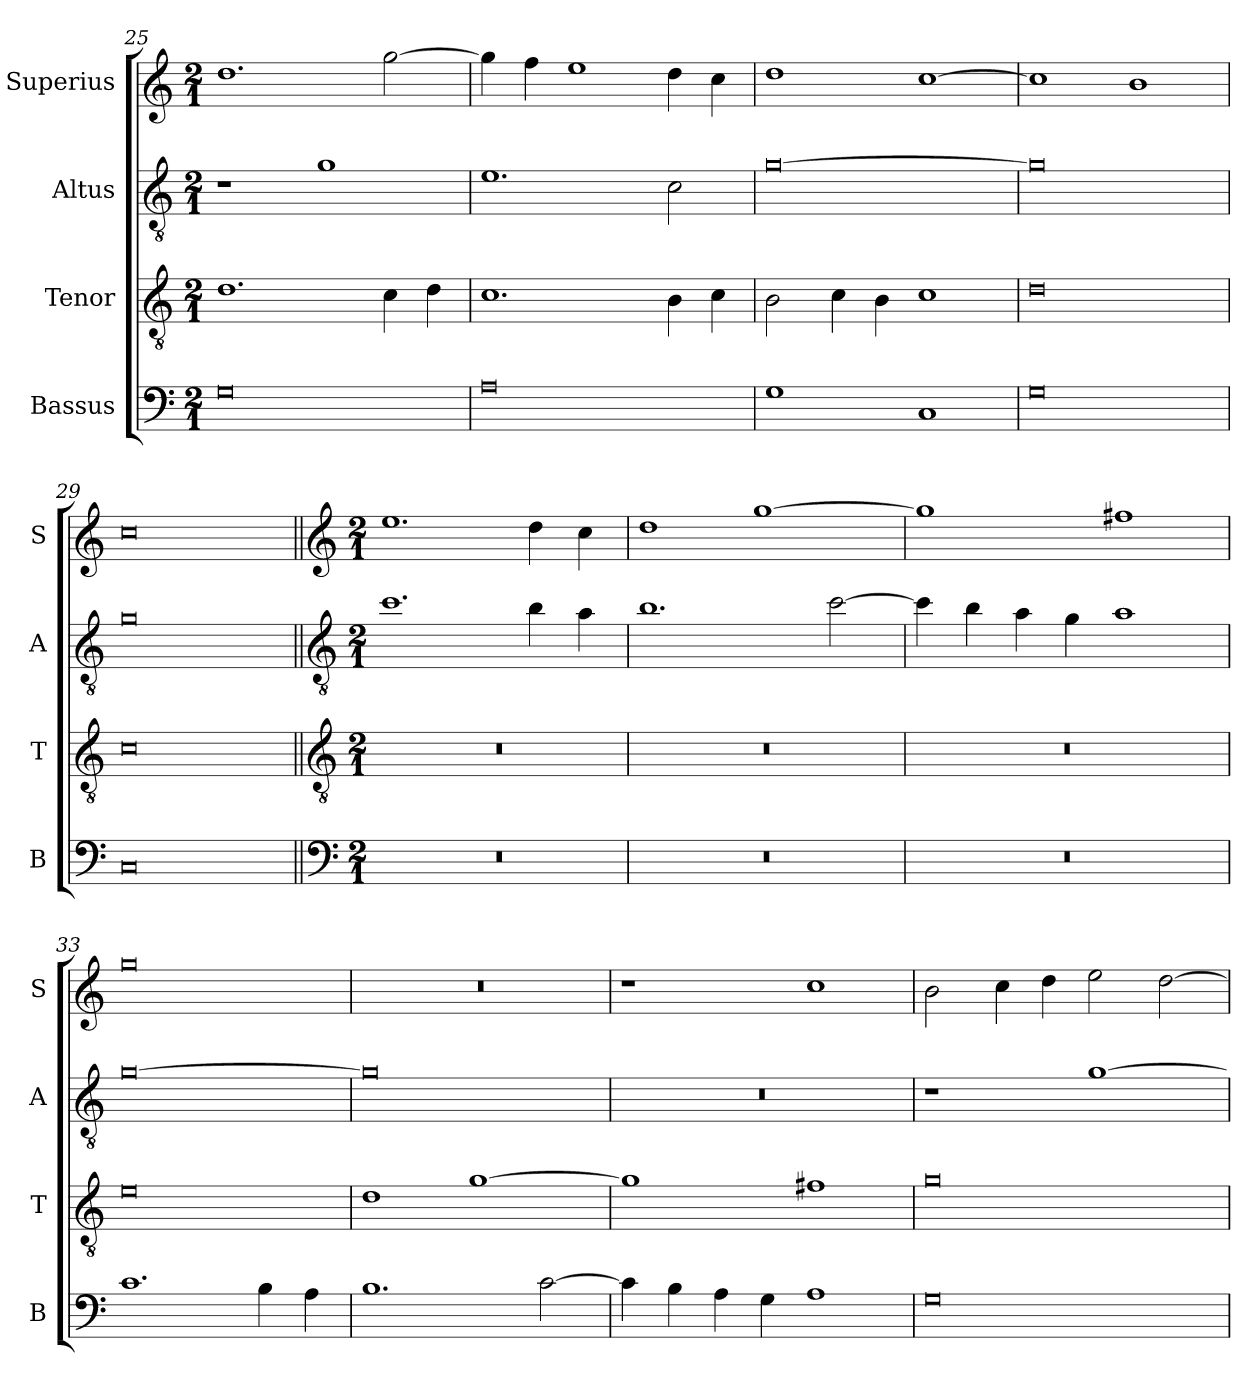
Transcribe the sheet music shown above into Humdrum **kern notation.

**kern	**kern	**kern	**kern
*part4	*part3	*part2	*part1
*staff4	*staff3	*staff2	*staff1
*I"Bassus	*I"Tenor	*I"Altus	*I"Superius
*I'B	*I'T	*I'A	*I'S
*clefF4	*clefGv2	*clefGv2	*clefG2
*k[]	*k[]	*k[]	*k[]
*M2/1	*M2/1	*M2/1	*M2/1
=25	=25	=25	=25
0G	1.d	1r	1.dd
.	.	1g	.
.	4c	.	[2gg
.	4d	.	.
=26	=26	=26	=26
0A	1.c	1.e	4gg]
.	.	.	4ff
.	.	.	1ee
.	4B	2c	4dd
.	4c	.	4cc
=27	=27	=27	=27
1G	2B	[0g	1dd
.	4c	.	.
.	4B	.	.
1C	1c	.	[1cc
=28	=28	=28	=28
0G	0d	0g]	1cc]
.	.	.	1b
=29	=29	=29	=29
0C	0c	0g	0cc
!!LO:LB:g=z
=30||	=30||	=30||	=30||
*clefF4	*clefGv2	*clefGv2	*clefG2
*k[]	*k[]	*k[]	*k[]
*M2/1	*M2/1	*M2/1	*M2/1
0r	0r	1.cc	1.ee
.	.	4b	4dd
.	.	4a	4cc
=31	=31	=31	=31
0r	0r	1.b	1dd
.	.	.	[1gg
.	.	[2cc	.
=32	=32	=32	=32
0r	0r	4cc]	1gg]
.	.	4b	.
.	.	4a	.
.	.	4g	.
.	.	1a	1ff#X
=33	=33	=33	=33
1.c	0e	[0g	0gg
4B	.	.	.
4A	.	.	.
=34	=34	=34	=34
1.B	1d	0g]	0r
.	[1g	.	.
[2c	.	.	.
=35	=35	=35	=35
4c]	1g]	0r	1r
4B	.	.	.
4A	.	.	.
4G	.	.	.
1A	1f#X	.	1cc
=36	=36	=36	=36
0G	0g	1r	2b
.	.	.	4cc
.	.	.	4dd
.	.	[1g	2ee
.	.	.	[2dd
=	=	=	=
*-	*-	*-	*-
